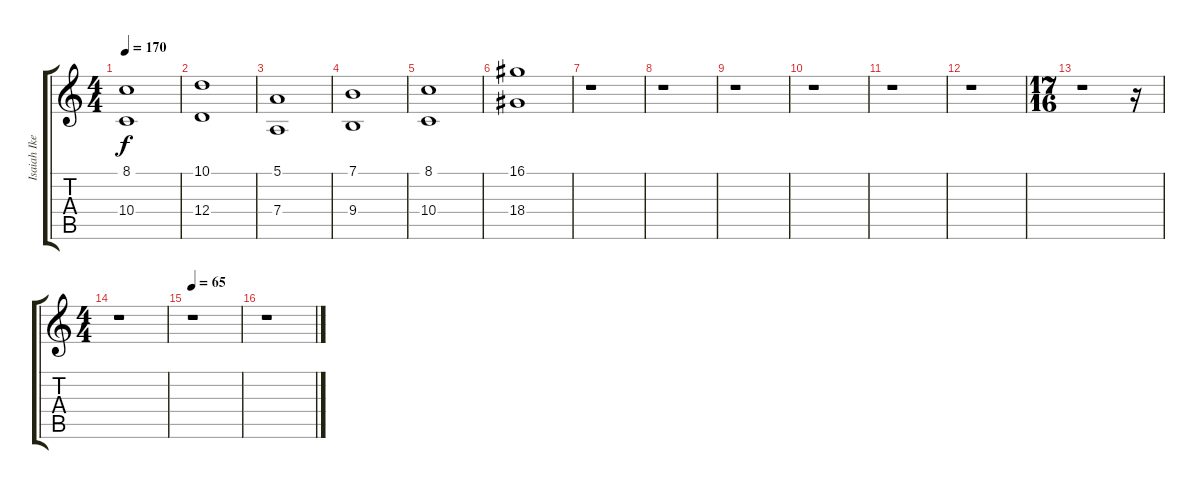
\track ("Isaiah Ikey Owens [Piano/Synth/Organ]" "Isaiah Ike") {instrument synthstrings1}
\staff {score tabs}
\tuning (E4 B3 G3 D3 A2 E2) {hide}
\ts (4 4)
\tempo 170
\clef g2
\ks c
(8.1 10.4).1{dy f} |
(10.1 12.4).1 |
(5.1 7.4).1 |
(7.1 9.4).1 |
(8.1 10.4).1 |
(16.1 18.4).1 |
r.1 |
r.1 |
r.1 |
r.1 |
r.1 |
r.1 |
\ts (17 16)
r.1 r.16 |
\ts (4 4)
r.1 |
\tempo 65
r.1 |
r.1
